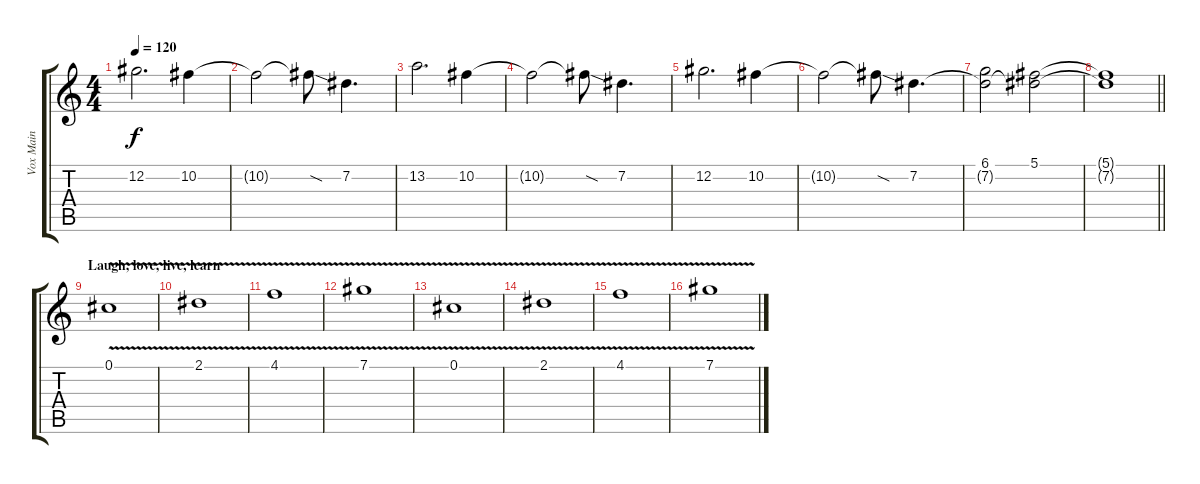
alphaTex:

\track ("Vox Main" "Vox Main") {instrument electricbasspick}
\staff {score tabs}
\tuning (Db4 Ab3 E3 B2 Gb2 B1) {hide}
\ts (4 4)
\tempo 120
\clef g2
\ks c
12.2.2{d dy f} 10.2.4 |
10.2{t}.2 10.2{sod t}.8 7.2.4{d} |
13.2.2{d} 10.2.4 |
10.2{t}.2 10.2{sod t}.8 7.2.4{d} |
12.2.2{d} 10.2.4 |
10.2{t}.2 10.2{sod t}.8 7.2.4{d} |
(6.1 7.2{t}).2 (5.1 7.2{t}).2 |
\barLineRight lightlight
(5.1{t} 7.2{t}).1 |
\section ("" "Laugh, love, live, learn")
0.1{v}.1 |
2.1{v}.1 |
4.1{v}.1 |
7.1{v}.1 |
0.1{v}.1 |
2.1{v}.1 |
4.1{v}.1 |
7.1{v}.1
